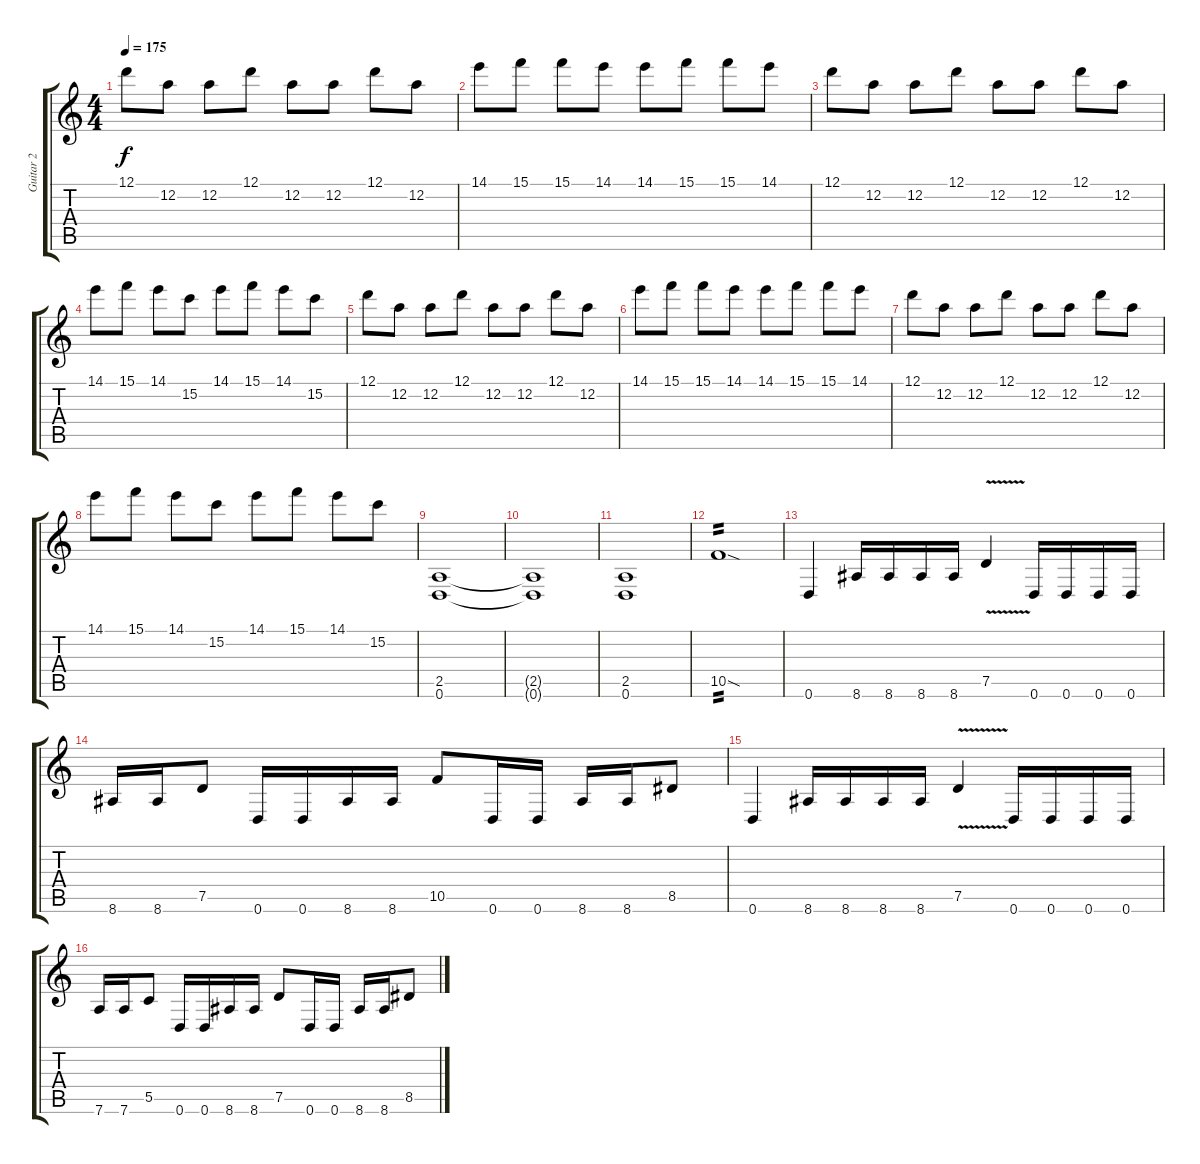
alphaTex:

\track ("Guitar 2" "Guitar 2") {instrument overdrivenguitar}
\staff {score tabs}
\tuning (D4 A3 F3 C3 G2 D2) {hide}
\ts (4 4)
\tempo 175
\clef g2
\ks c
12.1.8{dy f} 12.2.8 12.2.8 12.1.8 12.2.8 12.2.8 12.1.8 12.2.8 |
14.1.8 15.1.8 15.1.8 14.1.8 14.1.8 15.1.8 15.1.8 14.1.8 |
12.1.8 12.2.8 12.2.8 12.1.8 12.2.8 12.2.8 12.1.8 12.2.8 |
14.1.8 15.1.8 14.1.8 15.2.8 14.1.8 15.1.8 14.1.8 15.2.8 |
12.1.8 12.2.8 12.2.8 12.1.8 12.2.8 12.2.8 12.1.8 12.2.8 |
14.1.8 15.1.8 15.1.8 14.1.8 14.1.8 15.1.8 15.1.8 14.1.8 |
12.1.8 12.2.8 12.2.8 12.1.8 12.2.8 12.2.8 12.1.8 12.2.8 |
14.1.8 15.1.8 14.1.8 15.2.8 14.1.8 15.1.8 14.1.8 15.2.8 |
(2.5 0.6).1 |
(2.5{t} 0.6{t}).1 |
(2.5 0.6).1 |
10.5{sod}.1{tp 2} |
0.6.4 8.6.16 8.6.16 8.6.16 8.6.16 7.5{v}.4 0.6.16 0.6.16 0.6.16 0.6.16 |
8.6.16 8.6.16 7.5.8 0.6.16 0.6.16 8.6.16 8.6.16 10.5.8 0.6.16 0.6.16 8.6.16 8.6.16 8.5.8 |
0.6.4 8.6.16 8.6.16 8.6.16 8.6.16 7.5{v}.4 0.6.16 0.6.16 0.6.16 0.6.16 |
7.6.16 7.6.16 5.5.8 0.6.16 0.6.16 8.6.16 8.6.16 7.5.8 0.6.16 0.6.16 8.6.16 8.6.16 8.5.8
